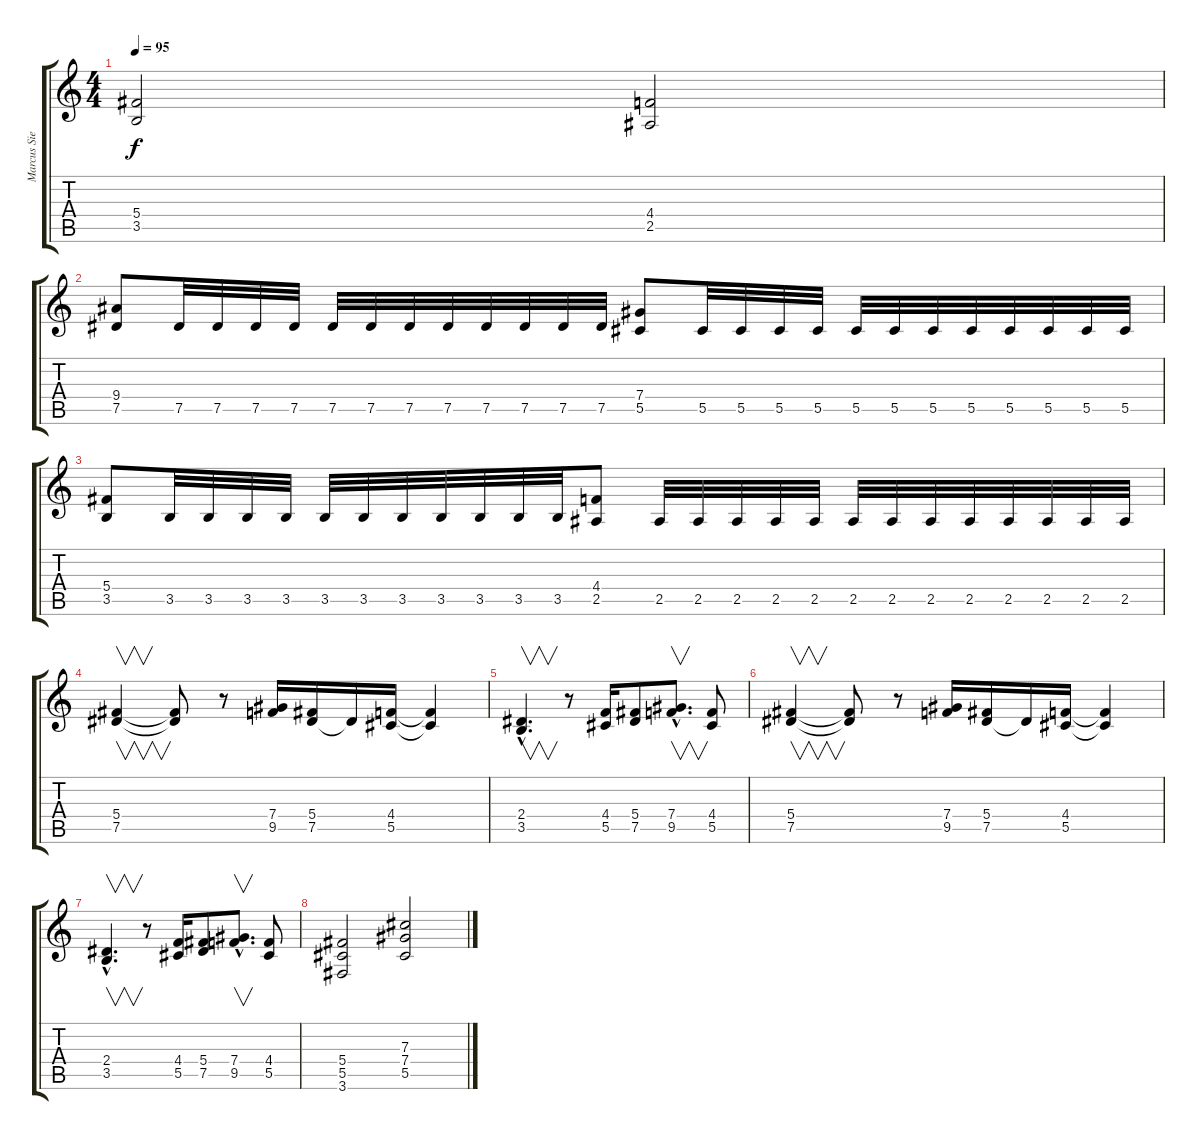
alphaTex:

\track ("Marcus Siepen" "Marcus Sie") {instrument distortionguitar}
\staff {score tabs}
\tuning (Eb4 Bb3 Gb3 Db3 Ab2 Eb2) {hide}
\ts (4 4)
\tempo 95
\clef g2
\ks c
(5.4 3.5).2{dy f} (4.4 2.5).2 |
(9.4 7.5).8 7.5.32 7.5.32 7.5.32 7.5.32 7.5.32 7.5.32 7.5.32 7.5.32 7.5.32 7.5.32 7.5.32 7.5.32 (7.4 5.5).8 5.5.32 5.5.32 5.5.32 5.5.32 5.5.32 5.5.32 5.5.32 5.5.32 5.5.32 5.5.32 5.5.32 5.5.32 |
(5.4 3.5).8 3.5.32 3.5.32 3.5.32 3.5.32 3.5.32 3.5.32 3.5.32 3.5.32 3.5.32 3.5.32 3.5.32 (4.4 2.5).8 2.5.32 2.5.32 2.5.32 2.5.32 2.5.32 2.5.32 2.5.32 2.5.32 2.5.32 2.5.32 2.5.32 2.5.32 2.5.32 |
(5.4 7.5).4{v} (5.4{t} 7.5{t}).8 r.8 (7.4 9.5).16 (5.4 7.5).16 7.5{t}.16 (4.4 5.5).16 (4.4{t} 5.5{t}).4 |
(2.4{hac} 3.5{hac}).4{v d} r.8 (4.4 5.5).16 (5.4 7.5).8 (7.4{hac} 9.5{hac}).8{v d} (4.4 5.5).8 |
(5.4 7.5).4{v} (5.4{t} 7.5{t}).8 r.8 (7.4 9.5).16 (5.4 7.5).16 7.5{t}.16 (4.4 5.5).16 (4.4{t} 5.5{t}).4 |
(2.4{hac} 3.5{hac}).4{v d} r.8 (4.4 5.5).16 (5.4 7.5).8 (7.4{hac} 9.5{hac}).8{v d} (4.4 5.5).8 |
(5.4 5.5 3.6).2 (7.3 7.4 5.5).2
